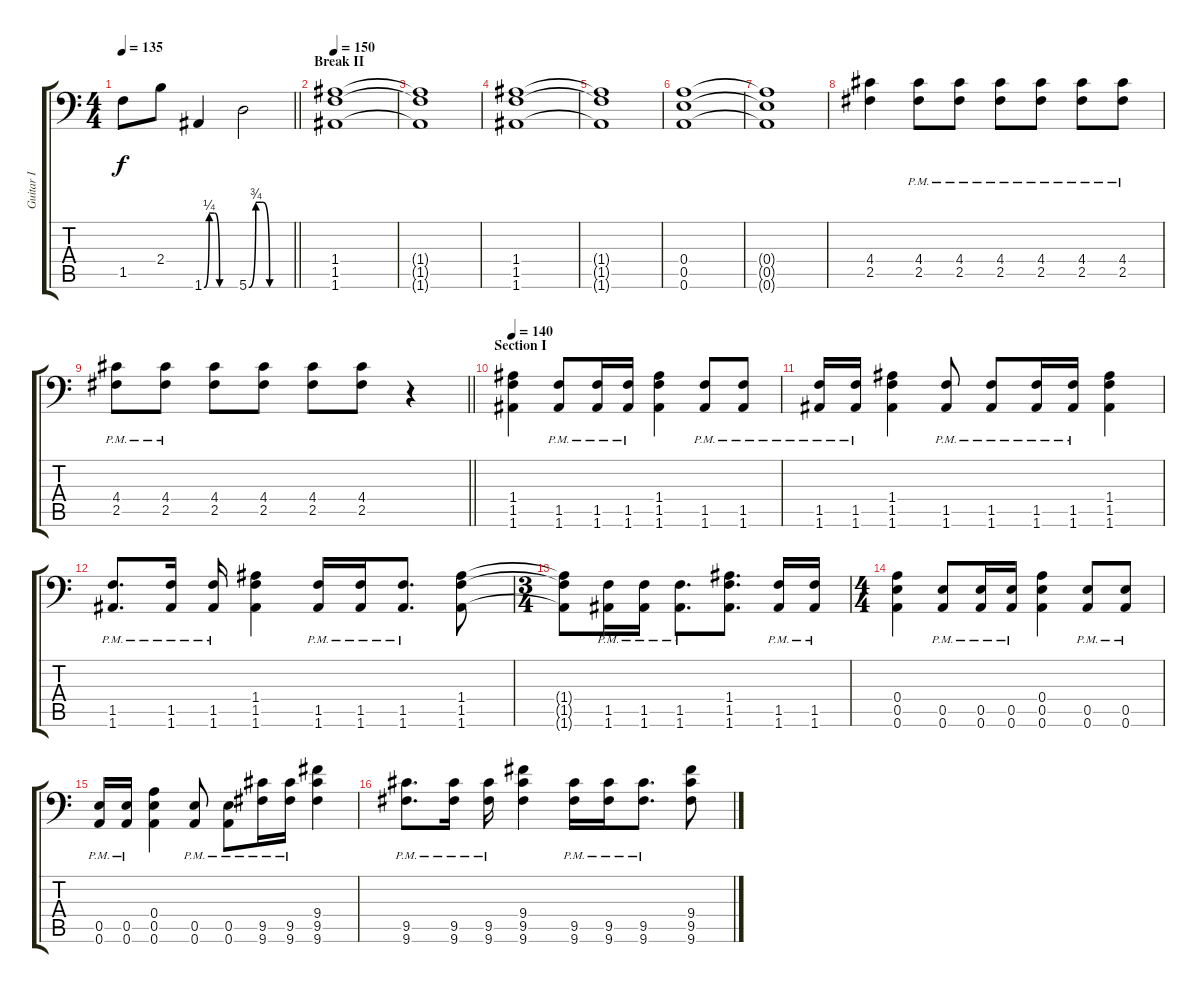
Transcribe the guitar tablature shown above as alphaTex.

\track ("Guitar I" "Guitar I") {instrument distortionguitar}
\staff {score tabs}
\tuning (B3 Gb3 D3 A2 E2 A1) {hide}
\ts (4 4)
\tempo 135
\clef f4
\barLineRight lightlight
\ks c
1.5.8{dy f} 2.4.8 1.6{be (custom 0 0 10 1 20 1 30 0 60 0)}.4 5.6{be (custom 0 0 10 3 20 3 30 0 60 0)}.2 |
\section ("" "Break II")
\tempo 150
(1.4 1.5 1.6).1 |
(1.4{t} 1.5{t} 1.6{t}).1 |
(1.4 1.5 1.6).1 |
(1.4{t} 1.5{t} 1.6{t}).1 |
(0.4 0.5 0.6).1 |
(0.4{t} 0.5{t} 0.6{t}).1 |
(4.4 2.5).4 (4.4{pm} 2.5{pm}).8 (4.4{pm} 2.5{pm}).8 (4.4{pm} 2.5{pm}).8 (4.4{pm} 2.5{pm}).8 (4.4{pm} 2.5{pm}).8 (4.4{pm} 2.5{pm}).8 |
\barLineRight lightlight
(4.4{pm} 2.5{pm}).8 (4.4{pm} 2.5{pm}).8 (4.4 2.5).8 (4.4 2.5).8 (4.4 2.5).8 (4.4 2.5).8 r.4 |
\section ("" "Section I")
\tempo 140
(1.4 1.5 1.6).4 (1.5{pm} 1.6{pm}).8 (1.5{pm} 1.6{pm}).16 (1.5{pm} 1.6{pm}).16 (1.4 1.5 1.6).4 (1.5{pm} 1.6{pm}).8 (1.5{pm} 1.6{pm}).8 |
(1.5{pm} 1.6{pm}).16 (1.5{pm} 1.6{pm}).16 (1.4 1.5 1.6).4 (1.5{pm} 1.6{pm}).8 (1.5{pm} 1.6{pm}).8 (1.5{pm} 1.6{pm}).16 (1.5{pm} 1.6{pm}).16 (1.4 1.5 1.6).4 |
(1.5{pm} 1.6{pm}).8{d} (1.5{pm} 1.6{pm}).16 (1.5{pm} 1.6{pm}).16 (1.4 1.5 1.6).4 (1.5{pm} 1.6{pm}).16 (1.5{pm} 1.6{pm}).16 (1.5{pm} 1.6{pm}).8{d} (1.4 1.5 1.6).8 |
\ts (3 4)
(1.4{t} 1.5{t} 1.6{t}).8 (1.5{pm} 1.6{pm}).16 (1.5{pm} 1.6{pm}).16 (1.5{pm} 1.6{pm}).8{d} (1.4 1.5 1.6).8{d} (1.5{pm} 1.6{pm}).16 (1.5{pm} 1.6{pm}).16 |
\ts (4 4)
(0.4 0.5 0.6).4 (0.5{pm} 0.6{pm}).8 (0.5{pm} 0.6{pm}).16 (0.5{pm} 0.6{pm}).16 (0.4 0.5 0.6).4 (0.5{pm} 0.6{pm}).8 (0.5{pm} 0.6{pm}).8 |
(0.5{pm} 0.6{pm}).16 (0.5{pm} 0.6{pm}).16 (0.4 0.5 0.6).4 (0.5{pm} 0.6{pm}).8 (0.5{pm} 0.6{pm}).8 (9.5{pm} 9.6{pm}).16 (9.5{pm} 9.6{pm}).16 (9.4 9.5 9.6).4 |
(9.5{pm} 9.6{pm}).8{d} (9.5{pm} 9.6{pm}).16 (9.5{pm} 9.6{pm}).16 (9.4 9.5 9.6).4 (9.5{pm} 9.6{pm}).16 (9.5{pm} 9.6{pm}).16 (9.5{pm} 9.6{pm}).8{d} (9.4 9.5 9.6).8
